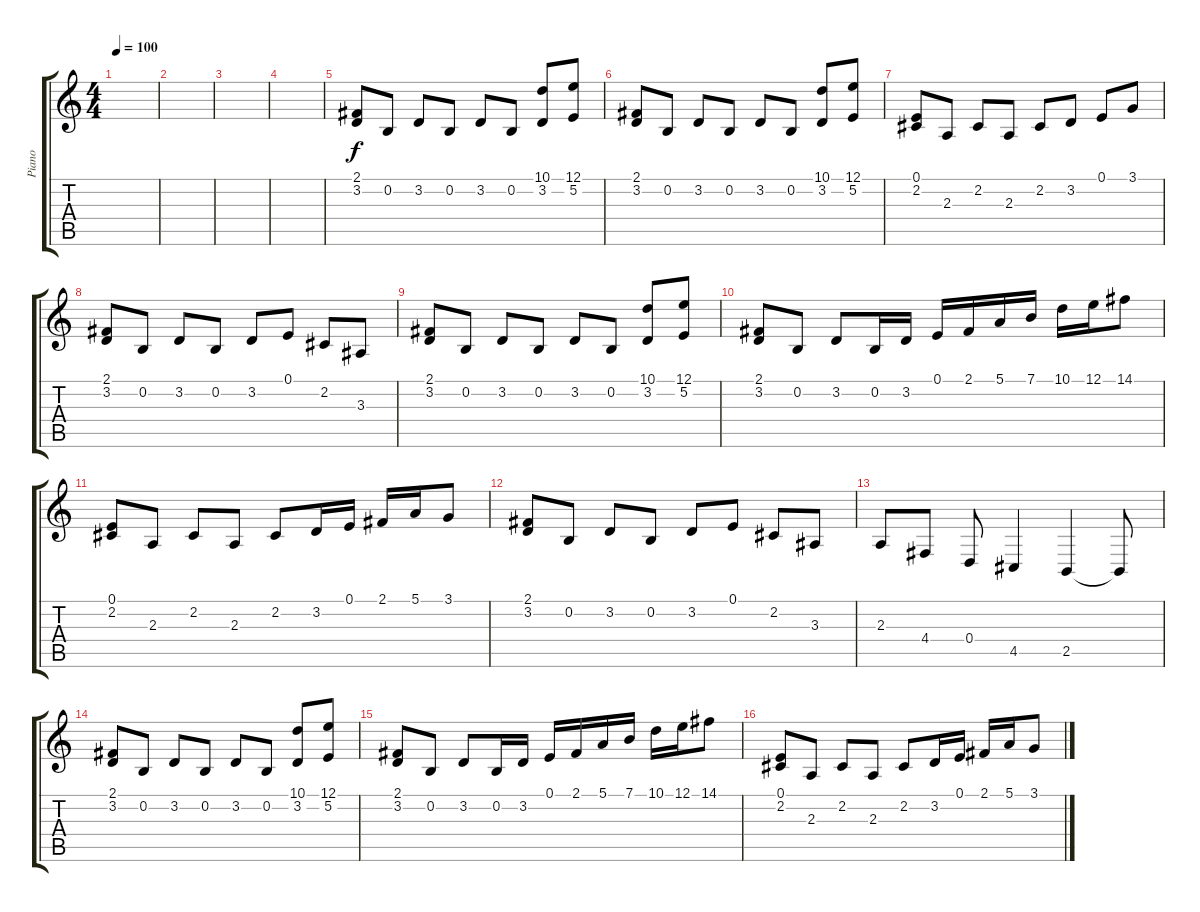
\track ("Piano" "Piano") {instrument acousticgrandpiano}
\staff {score tabs}
\tuning (E4 B3 G3 D3 A2 E2) {hide}
\ts (4 4)
\tempo 100
\clef g2
\ks c
|
|
|
|
(2.1 3.2).8{volume 16} 0.2.8 3.2.8 0.2.8 3.2.8 0.2.8 (10.1 3.2).8 (12.1 5.2).8 |
(2.1 3.2).8 0.2.8 3.2.8 0.2.8 3.2.8 0.2.8 (10.1 3.2).8 (12.1 5.2).8 |
(0.1 2.2).8 2.3.8 2.2.8 2.3.8 2.2.8 3.2.8 0.1.8 3.1.8 |
(2.1 3.2).8 0.2.8 3.2.8 0.2.8 3.2.8 0.1.8 2.2.8 3.3.8 |
(2.1 3.2).8{volume 16} 0.2.8 3.2.8 0.2.8 3.2.8 0.2.8 (10.1 3.2).8 (12.1 5.2).8 |
(2.1 3.2).8 0.2.8 3.2.8 0.2.16 3.2.16 0.1.16 2.1.16 5.1.16 7.1.16 10.1.16 12.1.16 14.1.8 |
(0.1 2.2).8 2.3.8 2.2.8 2.3.8 2.2.8 3.2.16 0.1.16 2.1.16 5.1.16 3.1.8 |
(2.1 3.2).8 0.2.8 3.2.8 0.2.8 3.2.8 0.1.8 2.2.8 3.3.8 |
2.3.8 4.4.8 0.4.8 4.5.4 2.5.4 2.5{t}.8 |
(2.1 3.2).8{volume 16} 0.2.8 3.2.8 0.2.8 3.2.8 0.2.8 (10.1 3.2).8 (12.1 5.2).8 |
(2.1 3.2).8 0.2.8 3.2.8 0.2.16 3.2.16 0.1.16 2.1.16 5.1.16 7.1.16 10.1.16 12.1.16 14.1.8 |
(0.1 2.2).8 2.3.8 2.2.8 2.3.8 2.2.8 3.2.16 0.1.16 2.1.16 5.1.16 3.1.8
